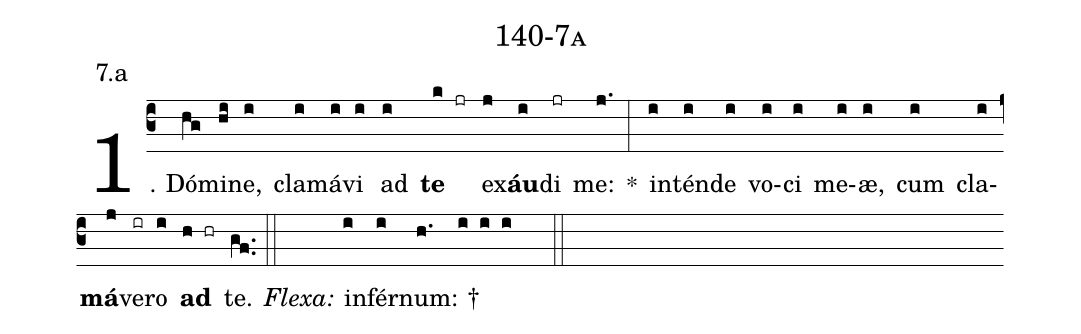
name: 140-7a;
annotation: 7.a;
%%
(c3)1. Dó(hg)mi(hi)ne,(i) cla(i)má(i)vi(i) ad(i) <b>te</b>(k jr) ex(j)<b>áu</b>(i)di(jr) me:(j.) *(:) in(i)tén(i)de(i) vo(i)ci(i) me(i)æ,(i) cum(i) cla(i)<b>má</b>(j)ve(ir)ro(i) <b>ad</b>(h hr) te.(gf..) (::)
<i>Flexa:</i>(////)  in(i)fér(i)num: †(h.//// i i i  ::)
